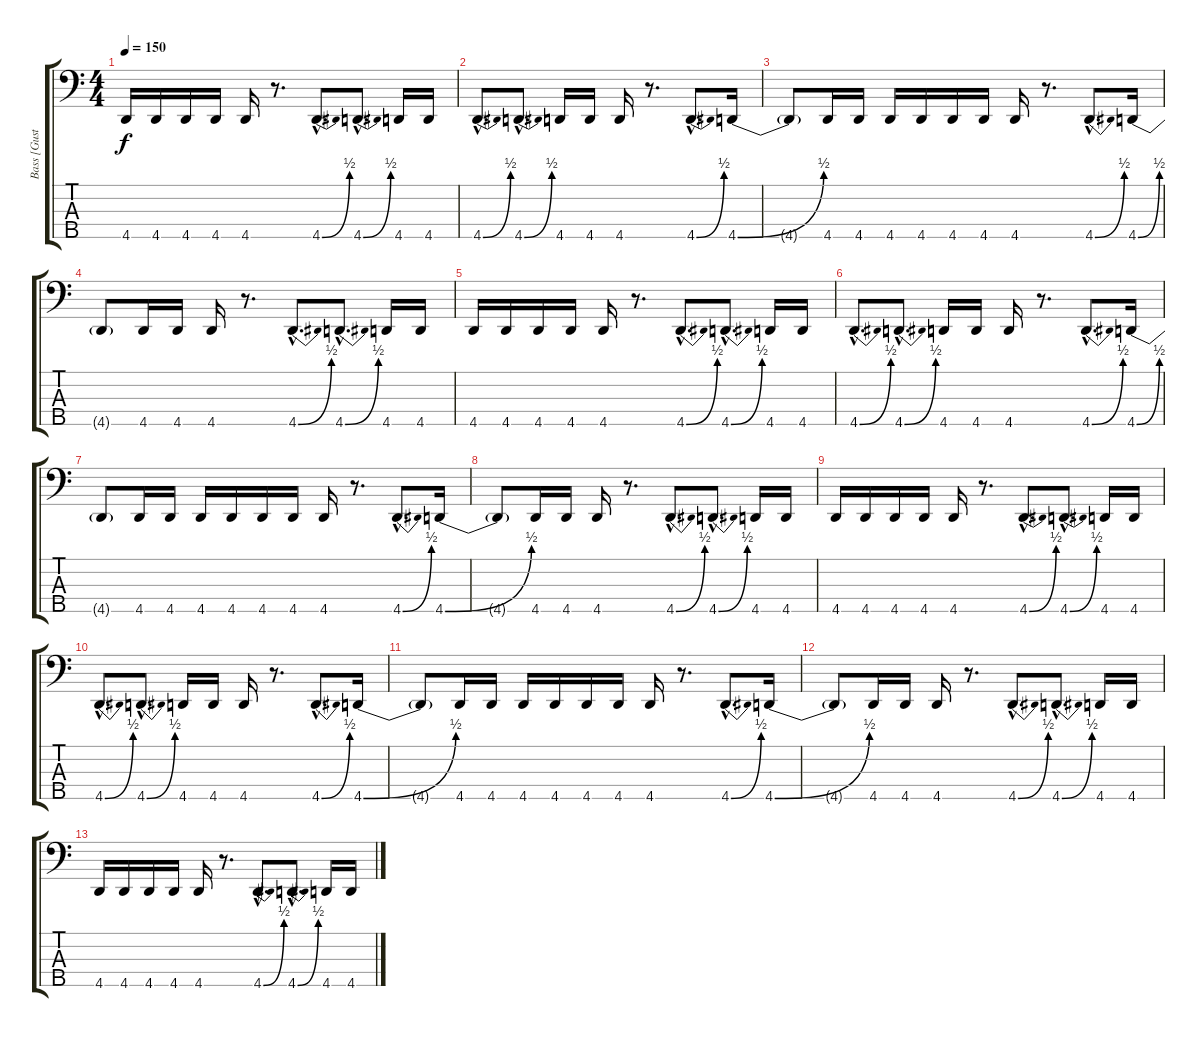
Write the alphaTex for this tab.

\track ("Bass [Gustaf Hielm]" "Bass [Gust") {instrument electricbasspick}
\staff {score tabs}
\tuning (Gb2 Db2 Ab1 Eb1 Bb0) {hide}
\ts (4 4)
\tempo 150
\clef f4
\ks c
4.5.16{dy f} 4.5.16 4.5.16 4.5.16 4.5.16 r.8{d} 4.5{be (bend 0 0 60 2) hac}.8{d} 4.5{be (bend 0 0 60 2) hac}.8{d} 4.5.16 4.5.16 |
4.5{be (bend 0 0 60 2) hac}.8{d} 4.5{be (bend 0 0 60 2) hac}.8{d} 4.5.16 4.5.16 4.5.16 r.8{d} 4.5{be (bend 0 0 60 2) hac}.8{d} 4.5{be (bend 0 0 60 2)}.16 |
4.5{t}.8 4.5.16 4.5.16 4.5.16 4.5.16 4.5.16 4.5.16 4.5.16 r.8{d} 4.5{be (bend 0 0 60 2) hac}.8{d} 4.5{be (bend 0 0 60 2)}.16 |
4.5{t}.8 4.5.16 4.5.16 4.5.16 r.8{d} 4.5{be (bend 0 0 60 2) hac}.8{d} 4.5{be (bend 0 0 60 2) hac}.8{d} 4.5.16 4.5.16 |
4.5.16 4.5.16 4.5.16 4.5.16 4.5.16 r.8{d} 4.5{be (bend 0 0 60 2) hac}.8{d} 4.5{be (bend 0 0 60 2) hac}.8{d} 4.5.16 4.5.16 |
4.5{be (bend 0 0 60 2) hac}.8{d} 4.5{be (bend 0 0 60 2) hac}.8{d} 4.5.16 4.5.16 4.5.16 r.8{d} 4.5{be (bend 0 0 60 2) hac}.8{d} 4.5{be (bend 0 0 60 2)}.16 |
4.5{t}.8 4.5.16 4.5.16 4.5.16 4.5.16 4.5.16 4.5.16 4.5.16 r.8{d} 4.5{be (bend 0 0 60 2) hac}.8{d} 4.5{be (bend 0 0 60 2)}.16 |
4.5{t}.8 4.5.16 4.5.16 4.5.16 r.8{d} 4.5{be (bend 0 0 60 2) hac}.8{d} 4.5{be (bend 0 0 60 2) hac}.8{d} 4.5.16 4.5.16 |
4.5.16 4.5.16 4.5.16 4.5.16 4.5.16 r.8{d} 4.5{be (bend 0 0 60 2) hac}.8{d} 4.5{be (bend 0 0 60 2) hac}.8{d} 4.5.16 4.5.16 |
4.5{be (bend 0 0 60 2) hac}.8{d} 4.5{be (bend 0 0 60 2) hac}.8{d} 4.5.16 4.5.16 4.5.16 r.8{d} 4.5{be (bend 0 0 60 2) hac}.8{d} 4.5{be (bend 0 0 60 2)}.16 |
4.5{t}.8 4.5.16 4.5.16 4.5.16 4.5.16 4.5.16 4.5.16 4.5.16 r.8{d} 4.5{be (bend 0 0 60 2) hac}.8{d} 4.5{be (bend 0 0 60 2)}.16 |
4.5{t}.8 4.5.16 4.5.16 4.5.16 r.8{d} 4.5{be (bend 0 0 60 2) hac}.8{d} 4.5{be (bend 0 0 60 2) hac}.8{d} 4.5.16 4.5.16 |
4.5.16 4.5.16 4.5.16 4.5.16 4.5.16 r.8{d} 4.5{be (bend 0 0 60 2) hac}.8{d} 4.5{be (bend 0 0 60 2) hac}.8{d} 4.5.16 4.5.16
